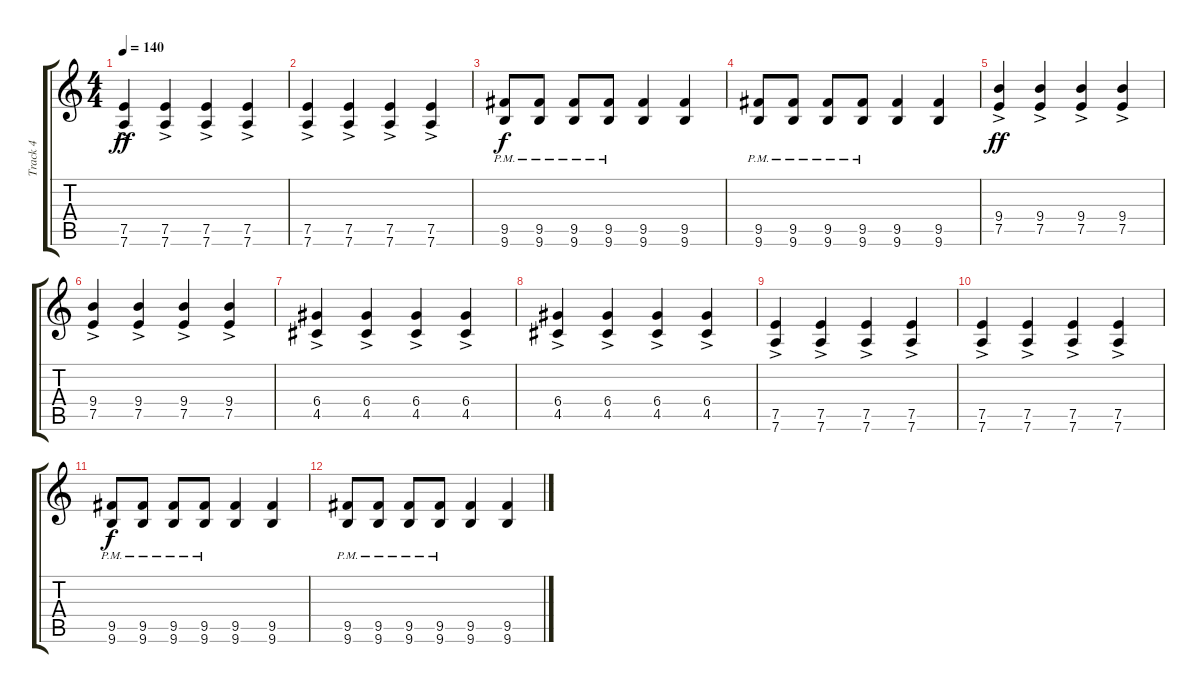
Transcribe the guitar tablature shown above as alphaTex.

\track ("Track 4" "Track 4") {instrument overdrivenguitar}
\staff {score tabs}
\tuning (E4 B3 G3 D3 A2 D2) {hide}
\ts (4 4)
\tempo 140
\clef g2
\ks c
(7.5{ac} 7.6{ac}).4{dy ff} (7.5{ac} 7.6{ac}).4 (7.5{ac} 7.6{ac}).4 (7.5{ac} 7.6{ac}).4 |
(7.5{ac} 7.6{ac}).4 (7.5{ac} 7.6{ac}).4 (7.5{ac} 7.6{ac}).4 (7.5{ac} 7.6{ac}).4 |
(9.5{pm} 9.6{pm}).8{dy f} (9.5{pm} 9.6{pm}).8 (9.5{pm} 9.6{pm}).8 (9.5{pm} 9.6{pm}).8 (9.5 9.6).4 (9.5 9.6).4 |
(9.5{pm} 9.6{pm}).8 (9.5{pm} 9.6{pm}).8 (9.5{pm} 9.6{pm}).8 (9.5{pm} 9.6{pm}).8 (9.5 9.6).4 (9.5 9.6).4 |
(9.4{ac} 7.5{ac}).4{dy ff} (9.4{ac} 7.5{ac}).4 (9.4{ac} 7.5{ac}).4 (9.4{ac} 7.5{ac}).4 |
(9.4{ac} 7.5{ac}).4 (9.4{ac} 7.5{ac}).4 (9.4{ac} 7.5{ac}).4 (9.4{ac} 7.5{ac}).4 |
(6.4{ac} 4.5{ac}).4 (6.4{ac} 4.5{ac}).4 (6.4{ac} 4.5{ac}).4 (6.4{ac} 4.5{ac}).4 |
(6.4{ac} 4.5{ac}).4 (6.4{ac} 4.5{ac}).4 (6.4{ac} 4.5{ac}).4 (6.4{ac} 4.5{ac}).4 |
(7.5{ac} 7.6{ac}).4 (7.5{ac} 7.6{ac}).4 (7.5{ac} 7.6{ac}).4 (7.5{ac} 7.6{ac}).4 |
(7.5{ac} 7.6{ac}).4 (7.5{ac} 7.6{ac}).4 (7.5{ac} 7.6{ac}).4 (7.5{ac} 7.6{ac}).4 |
(9.5{pm} 9.6{pm}).8{dy f} (9.5{pm} 9.6{pm}).8 (9.5{pm} 9.6{pm}).8 (9.5{pm} 9.6{pm}).8 (9.5 9.6).4 (9.5 9.6).4 |
(9.5{pm} 9.6{pm}).8 (9.5{pm} 9.6{pm}).8 (9.5{pm} 9.6{pm}).8 (9.5{pm} 9.6{pm}).8 (9.5 9.6).4 (9.5 9.6).4
